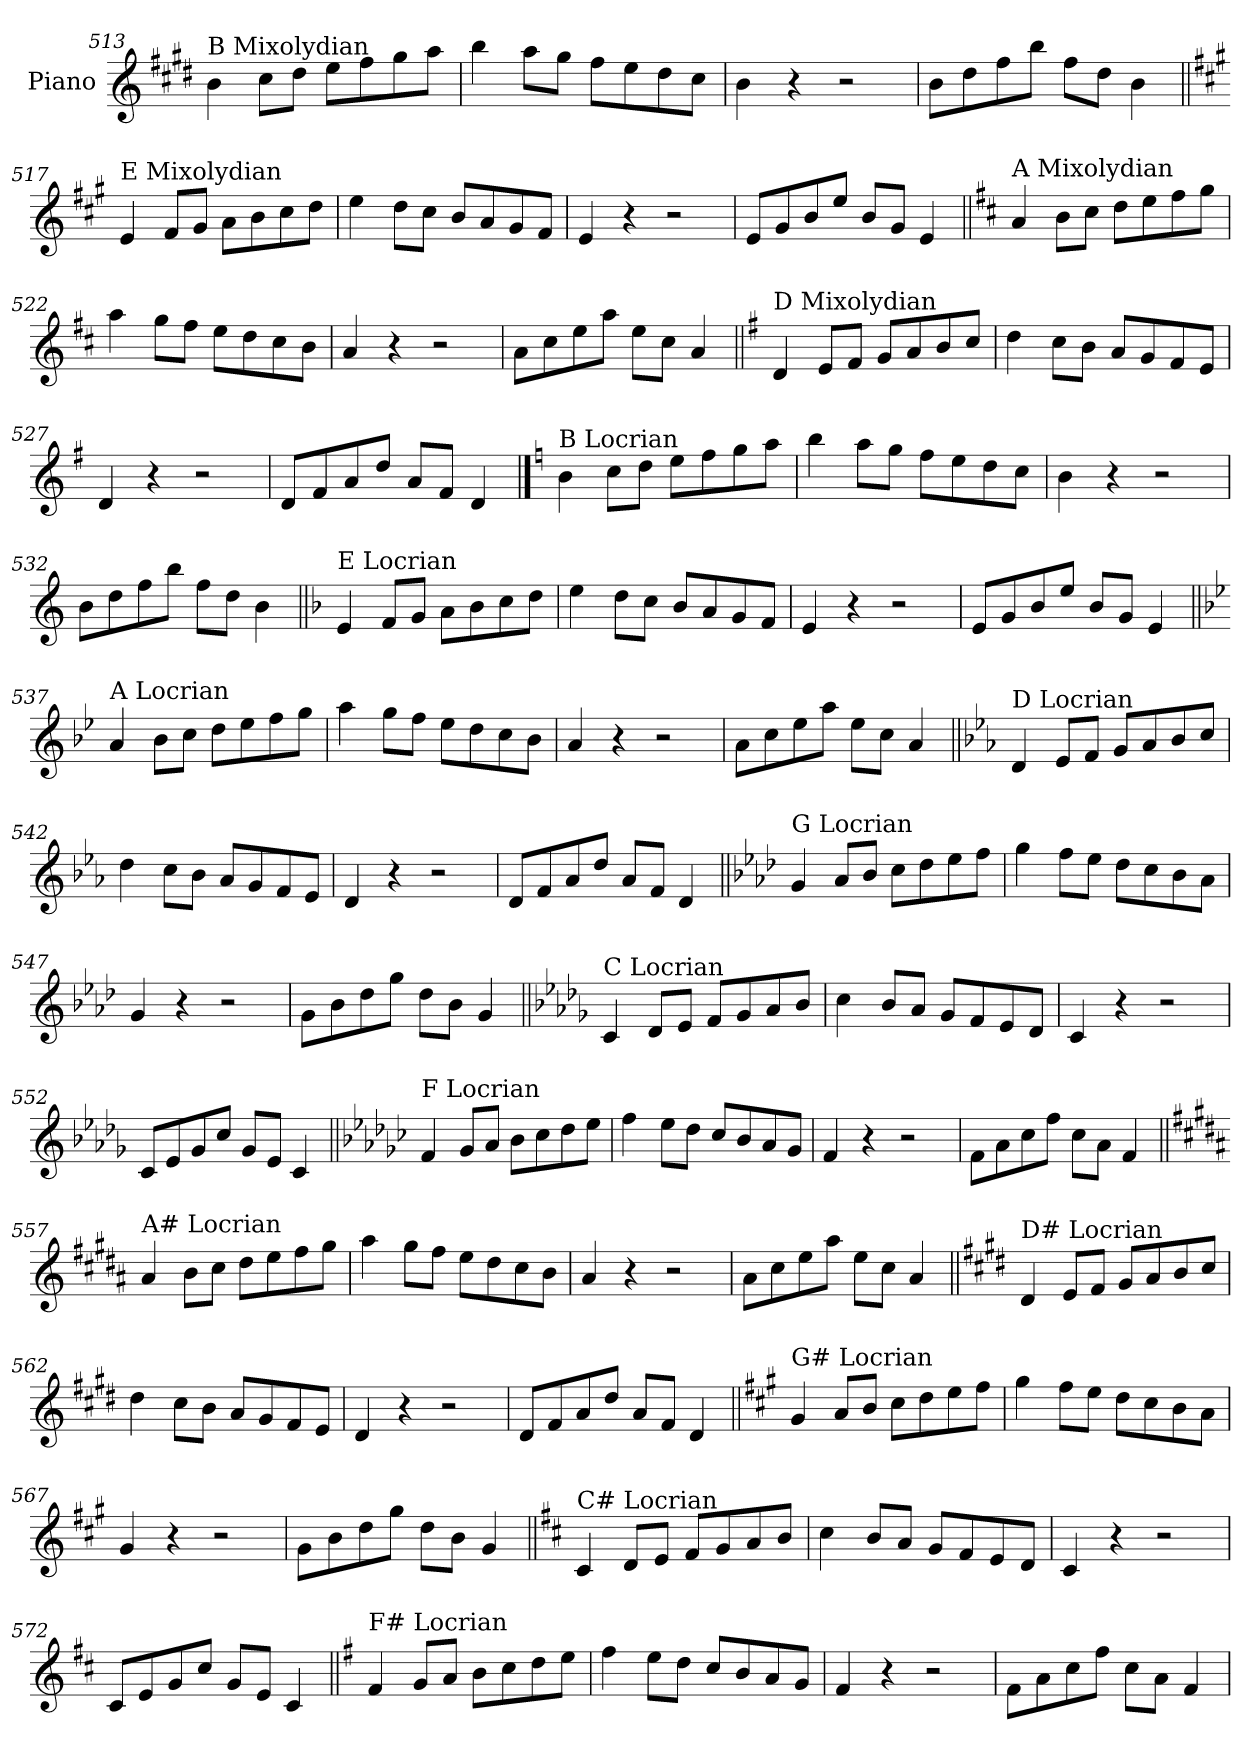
**kern
*part1
*staff1
*I"Piano
*I'Pno.
!!LO:LB:g=z
*clefG2
*k[f#c#g#d#]
=513
!LO:TX:a:t=B Mixolydian
4b\
8cc#\L
8dd#\J
8ee\L
8ff#\
8gg#\
8aa\J
=514
4bb\
8aa\L
8gg#\J
8ff#\L
8ee\
8dd#\
8cc#\J
=515
4b\
4r
2r
=516
8b\L
8dd#\
8ff#\
8bb\J
8ff#\L
8dd#\J
4b\
!!LO:LB:g=z
=517||
*k[f#c#g#]
!LO:TX:a:t=E Mixolydian
4e/
8f#/L
8g#/J
8a\L
8b\
8cc#\
8dd\J
=518
4ee\
8dd\L
8cc#\J
8b/L
8a/
8g#/
8f#/J
=519
4e/
4r
2r
=520
8e/L
8g#/
8b/
8ee/J
8b/L
8g#/J
4e/
!!LO:LB:g=z
=521||
*k[f#c#]
!LO:TX:a:t=A Mixolydian
4a/
8b\L
8cc#\J
8dd\L
8ee\
8ff#\
8gg\J
=522
4aa\
8gg\L
8ff#\J
8ee\L
8dd\
8cc#\
8b\J
=523
4a/
4r
2r
=524
8a\L
8cc#\
8ee\
8aa\J
8ee\L
8cc#\J
4a/
!!LO:LB:g=z
=525||
*k[f#]
!LO:TX:a:t=D Mixolydian
4d/
8e/L
8f#/J
8g/L
8a/
8b/
8cc/J
=526
4dd\
8cc\L
8b\J
8a/L
8g/
8f#/
8e/J
=527
4d/
4r
2r
=528
8d/L
8f#/
8a/
8dd/J
8a/L
8f#/J
4d/
!!LO:PB:g=z
==529
*k[]
!LO:TX:a:t=B Locrian
4b\
8cc\L
8dd\J
8ee\L
8ff\
8gg\
8aa\J
=530
4bb\
8aa\L
8gg\J
8ff\L
8ee\
8dd\
8cc\J
=531
4b\
4r
2r
=532
8b\L
8dd\
8ff\
8bb\J
8ff\L
8dd\J
4b\
!!LO:LB:g=z
=533||
*k[b-]
!LO:TX:a:t=E Locrian
4e/
8f/L
8g/J
8a\L
8b-\
8cc\
8dd\J
=534
4ee\
8dd\L
8cc\J
8b-/L
8a/
8g/
8f/J
=535
4e/
4r
2r
=536
8e/L
8g/
8b-/
8ee/J
8b-/L
8g/J
4e/
!!LO:LB:g=z
=537||
*k[b-e-]
!LO:TX:a:t=A Locrian
4a/
8b-\L
8cc\J
8dd\L
8ee-\
8ff\
8gg\J
=538
4aa\
8gg\L
8ff\J
8ee-\L
8dd\
8cc\
8b-\J
=539
4a/
4r
2r
=540
8a\L
8cc\
8ee-\
8aa\J
8ee-\L
8cc\J
4a/
!!LO:LB:g=z
=541||
*k[b-e-a-]
!LO:TX:a:t=D Locrian
4d/
8e-/L
8f/J
8g/L
8a-/
8b-/
8cc/J
=542
4dd\
8cc\L
8b-\J
8a-/L
8g/
8f/
8e-/J
=543
4d/
4r
2r
=544
8d/L
8f/
8a-/
8dd/J
8a-/L
8f/J
4d/
!!LO:LB:g=z
=545||
*k[b-e-a-d-]
!LO:TX:a:t=G Locrian
4g/
8a-/L
8b-/J
8cc\L
8dd-\
8ee-\
8ff\J
=546
4gg\
8ff\L
8ee-\J
8dd-\L
8cc\
8b-\
8a-\J
=547
4g/
4r
2r
=548
8g\L
8b-\
8dd-\
8gg\J
8dd-\L
8b-\J
4g/
!!LO:LB:g=z
=549||
*k[b-e-a-d-g-]
!LO:TX:a:t=C Locrian
4c/
8d-/L
8e-/J
8f/L
8g-/
8a-/
8b-/J
=550
4cc\
8b-/L
8a-/J
8g-/L
8f/
8e-/
8d-/J
=551
4c/
4r
2r
=552
8c/L
8e-/
8g-/
8cc/J
8g-/L
8e-/J
4c/
!!LO:LB:g=z
=553||
*k[b-e-a-d-g-c-]
!LO:TX:a:t=F Locrian
4f/
8g-/L
8a-/J
8b-\L
8cc-\
8dd-\
8ee-\J
=554
4ff\
8ee-\L
8dd-\J
8cc-/L
8b-/
8a-/
8g-/J
=555
4f/
4r
2r
=556
8f\L
8a-\
8cc-\
8ff\J
8cc-\L
8a-\J
4f/
!!LO:LB:g=z
=557||
*k[f#c#g#d#a#]
!LO:TX:a:t=A# Locrian
4a#/
8b\L
8cc#\J
8dd#\L
8ee\
8ff#\
8gg#\J
=558
4aa#\
8gg#\L
8ff#\J
8ee\L
8dd#\
8cc#\
8b\J
=559
4a#/
4r
2r
=560
8a#\L
8cc#\
8ee\
8aa#\J
8ee\L
8cc#\J
4a#/
!!LO:LB:g=z
=561||
*k[f#c#g#d#]
!LO:TX:a:t=D# Locrian
4d#/
8e/L
8f#/J
8g#/L
8a/
8b/
8cc#/J
=562
4dd#\
8cc#\L
8b\J
8a/L
8g#/
8f#/
8e/J
=563
4d#/
4r
2r
=564
8d#/L
8f#/
8a/
8dd#/J
8a/L
8f#/J
4d#/
!!LO:LB:g=z
=565||
*k[f#c#g#]
!LO:TX:a:t=G# Locrian
4g#/
8a/L
8b/J
8cc#\L
8dd\
8ee\
8ff#\J
=566
4gg#\
8ff#\L
8ee\J
8dd\L
8cc#\
8b\
8a\J
=567
4g#/
4r
2r
=568
8g#\L
8b\
8dd\
8gg#\J
8dd\L
8b\J
4g#/
!!LO:LB:g=z
=569||
*k[f#c#]
!LO:TX:a:t=C# Locrian
4c#/
8d/L
8e/J
8f#/L
8g/
8a/
8b/J
=570
4cc#\
8b/L
8a/J
8g/L
8f#/
8e/
8d/J
=571
4c#/
4r
2r
=572
8c#/L
8e/
8g/
8cc#/J
8g/L
8e/J
4c#/
!!LO:LB:g=z
=573||
*k[f#]
!LO:TX:a:t=F# Locrian
4f#/
8g/L
8a/J
8b\L
8cc\
8dd\
8ee\J
=574
4ff#\
8ee\L
8dd\J
8cc/L
8b/
8a/
8g/J
=575
4f#/
4r
2r
=576
8f#\L
8a\
8cc\
8ff#\J
8cc\L
8a\J
4f#/
=
*-
